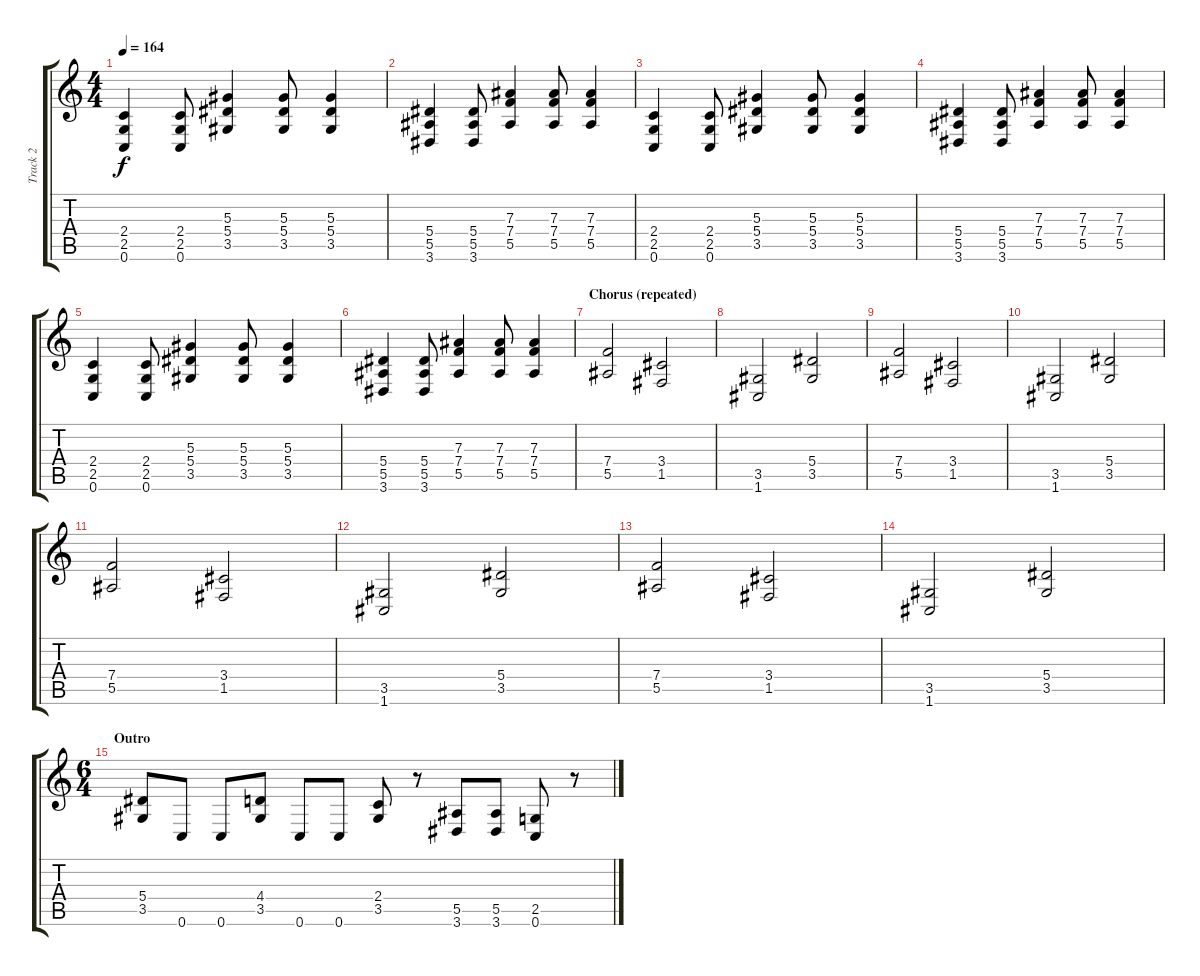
\track ("Track 2" "Track 2") {instrument overdrivenguitar}
\staff {score tabs}
\tuning (C4 G3 Eb3 Bb2 F2 C2) {hide}
\ts (4 4)
\tempo 164
\clef g2
\ks c
(2.4 2.5 0.6).4{dy f} (2.4 2.5 0.6).8 (5.3 5.4 3.5).4 (5.3 5.4 3.5).8 (5.3 5.4 3.5).4 |
(5.4 5.5 3.6).4 (5.4 5.5 3.6).8 (7.3 7.4 5.5).4 (7.3 7.4 5.5).8 (7.3 7.4 5.5).4 |
(2.4 2.5 0.6).4 (2.4 2.5 0.6).8 (5.3 5.4 3.5).4 (5.3 5.4 3.5).8 (5.3 5.4 3.5).4 |
(5.4 5.5 3.6).4 (5.4 5.5 3.6).8 (7.3 7.4 5.5).4 (7.3 7.4 5.5).8 (7.3 7.4 5.5).4 |
(2.4 2.5 0.6).4 (2.4 2.5 0.6).8 (5.3 5.4 3.5).4 (5.3 5.4 3.5).8 (5.3 5.4 3.5).4 |
(5.4 5.5 3.6).4 (5.4 5.5 3.6).8 (7.3 7.4 5.5).4 (7.3 7.4 5.5).8 (7.3 7.4 5.5).4 |
\section ("" "Chorus (repeated)")
(7.4 5.5).2 (3.4 1.5).2 |
(3.5 1.6).2 (5.4 3.5).2 |
(7.4 5.5).2 (3.4 1.5).2 |
(3.5 1.6).2 (5.4 3.5).2 |
(7.4 5.5).2 (3.4 1.5).2 |
(3.5 1.6).2 (5.4 3.5).2 |
(7.4 5.5).2 (3.4 1.5).2 |
(3.5 1.6).2 (5.4 3.5).2 |
\ts (6 4)
\section ("" "Outro")
(5.4 3.5).8 0.6.8 0.6.8 (4.4 3.5).8 0.6.8 0.6.8 (2.4 3.5).8 r.8 (5.5 3.6).8 (5.5 3.6).8 (2.5 0.6).8 r.8
